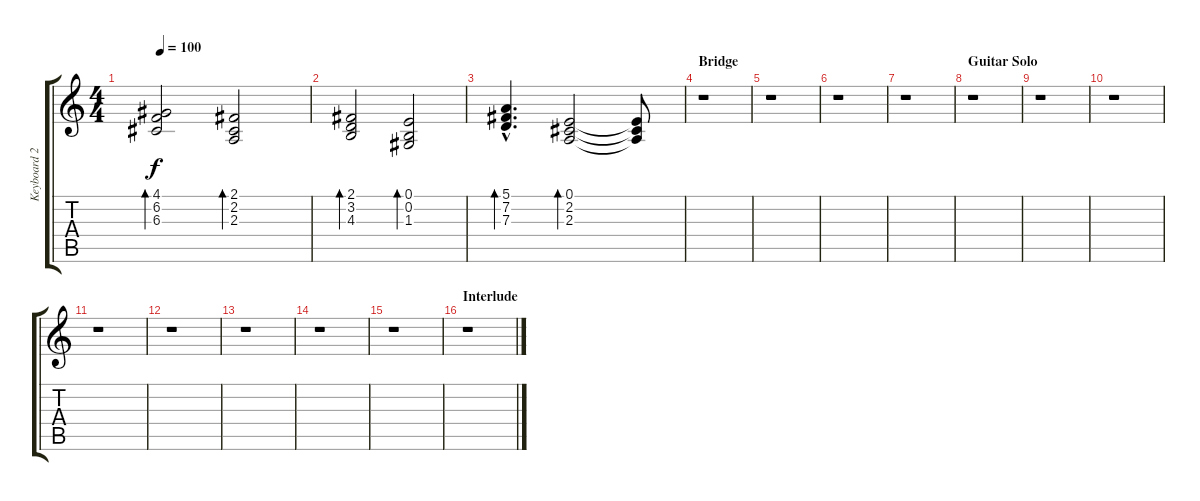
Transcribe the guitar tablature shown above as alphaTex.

\track ("Keyboard 2" "Keyboard 2") {instrument lead5charang}
\staff {score tabs}
\tuning (E4 B3 G3 D3 A2 E2) {hide}
\ts (4 4)
\tempo 100
\clef g2
\ks c
(4.1 6.2 6.3).2{bd 240 dy f} (2.1 2.2 2.3).2{bd 240} |
(2.1 3.2 4.3).2{bd 240} (0.1 0.2 1.3).2{bd 240} |
(5.1{hac} 7.2{hac} 7.3{hac}).4{d bd 240} (0.1 2.2 2.3).2{bd 240} (0.1{t} 2.2{t} 2.3{t}).8 |
\section ("" "Bridge")
r.1 |
r.1 |
r.1 |
r.1 |
\section ("" "Guitar Solo")
r.1 |
r.1 |
r.1 |
r.1 |
r.1 |
r.1 |
r.1 |
r.1 |
\section ("" "Interlude")
r.1
